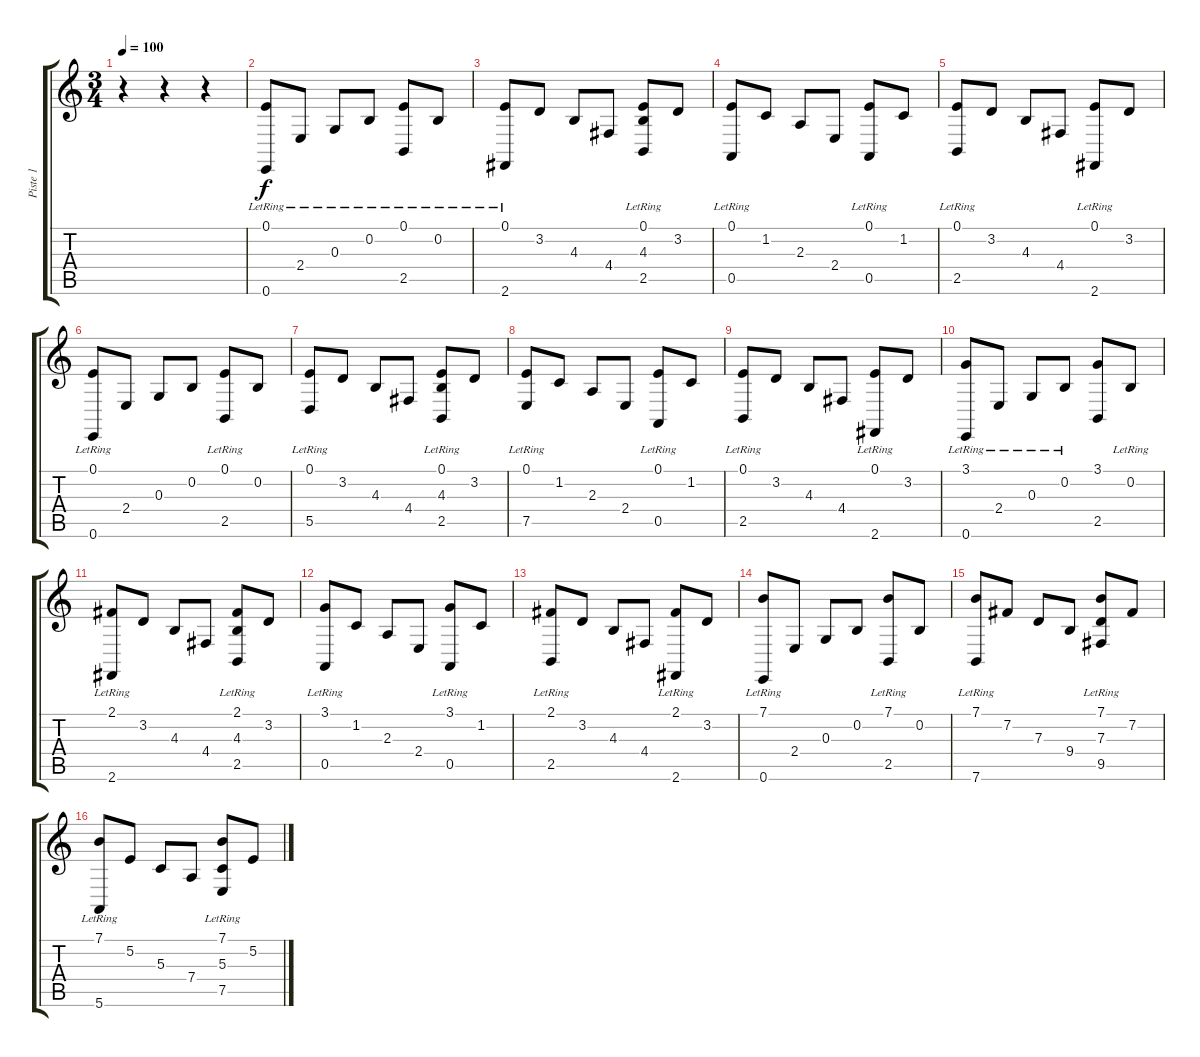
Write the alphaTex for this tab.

\track ("Piste 1" "Piste 1") {instrument musicbox}
\staff {score tabs}
\tuning (E4 B3 G3 D3 A2 E2) {hide}
\ts (3 4)
\tempo 100
\clef g2
\ks c
r.4{dy f instrument musicbox} r.4 r.4 |
(0.1{lr} 0.6{lr}).8 2.4{lr}.8 0.3{lr}.8 0.2{lr}.8 (0.1{lr} 2.5).8 0.2{lr}.8 |
(0.1{lr} 2.6{lr}).8 3.2.8 4.3.8 4.4.8 (0.1{lr} 4.3 2.5{lr}).8 3.2.8 |
(0.1{lr} 0.5{lr}).8 1.2.8 2.3.8 2.4.8 (0.1{lr} 0.5{lr}).8 1.2.8 |
(0.1{lr} 2.5{lr}).8 3.2.8 4.3.8 4.4.8 (0.1{lr} 2.6{lr}).8 3.2.8 |
(0.1{lr} 0.6{lr}).8 2.4.8 0.3.8 0.2.8 (0.1{lr} 2.5{lr}).8 0.2.8 |
(0.1{lr} 5.5{lr}).8 3.2.8 4.3.8 4.4.8 (0.1{lr} 4.3 2.5{lr}).8 3.2.8 |
(0.1{lr} 7.5).8 1.2.8 2.3.8 2.4.8 (0.1{lr} 0.5{lr}).8 1.2.8 |
(0.1{lr} 2.5{lr}).8 3.2.8 4.3.8 4.4.8 (0.1{lr} 2.6{lr}).8 3.2.8 |
(3.1 0.6{lr}).8 2.4{lr}.8 0.3{lr}.8 0.2{lr}.8 (3.1 2.5).8 0.2{lr}.8 |
(2.1{lr} 2.6{lr}).8 3.2.8 4.3.8 4.4.8 (2.1{lr} 4.3 2.5{lr}).8 3.2.8 |
(3.1{lr} 0.5).8 1.2.8 2.3.8 2.4.8 (3.1{lr} 0.5{lr}).8 1.2.8 |
(2.1{lr} 2.5{lr}).8 3.2.8 4.3.8 4.4.8 (2.1{lr} 2.6{lr}).8 3.2.8 |
(7.1{lr} 0.6{lr}).8 2.4.8 0.3.8 0.2.8 (7.1{lr} 2.5{lr}).8 0.2.8 |
(7.1{lr} 7.6{lr}).8 7.2.8 7.3.8 9.4.8 (7.1{lr} 7.3 9.5).8 7.2.8 |
(7.1{lr} 5.6{lr}).8 5.2.8 5.3.8 7.4.8 (7.1{lr} 5.3 7.5).8 5.2.8
